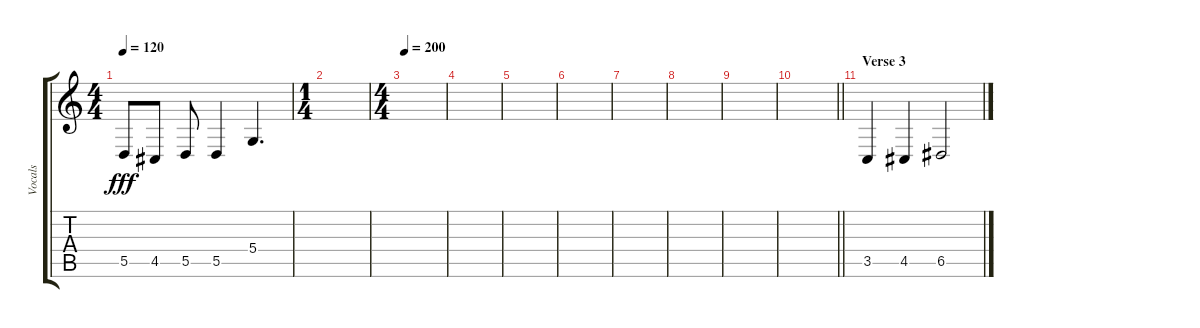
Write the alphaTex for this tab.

\track ("Vocals" "Vocals") {instrument lead2sawtooth}
\staff {score tabs}
\tuning (E4 B3 G3 D3 A2 E2) {hide}
\ts (4 4)
\tempo 120
\clef g2
\ks c
5.5.8{dy fff} 4.5.8 5.5.8 5.5.4 5.4.4{d} |
\ts (1 4)
|
\ts (4 4)
\tempo 200
|
|
|
|
|
|
|
\barLineRight lightlight
|
\section ("" "Verse 3")
3.5.4 4.5.4 6.5.2
